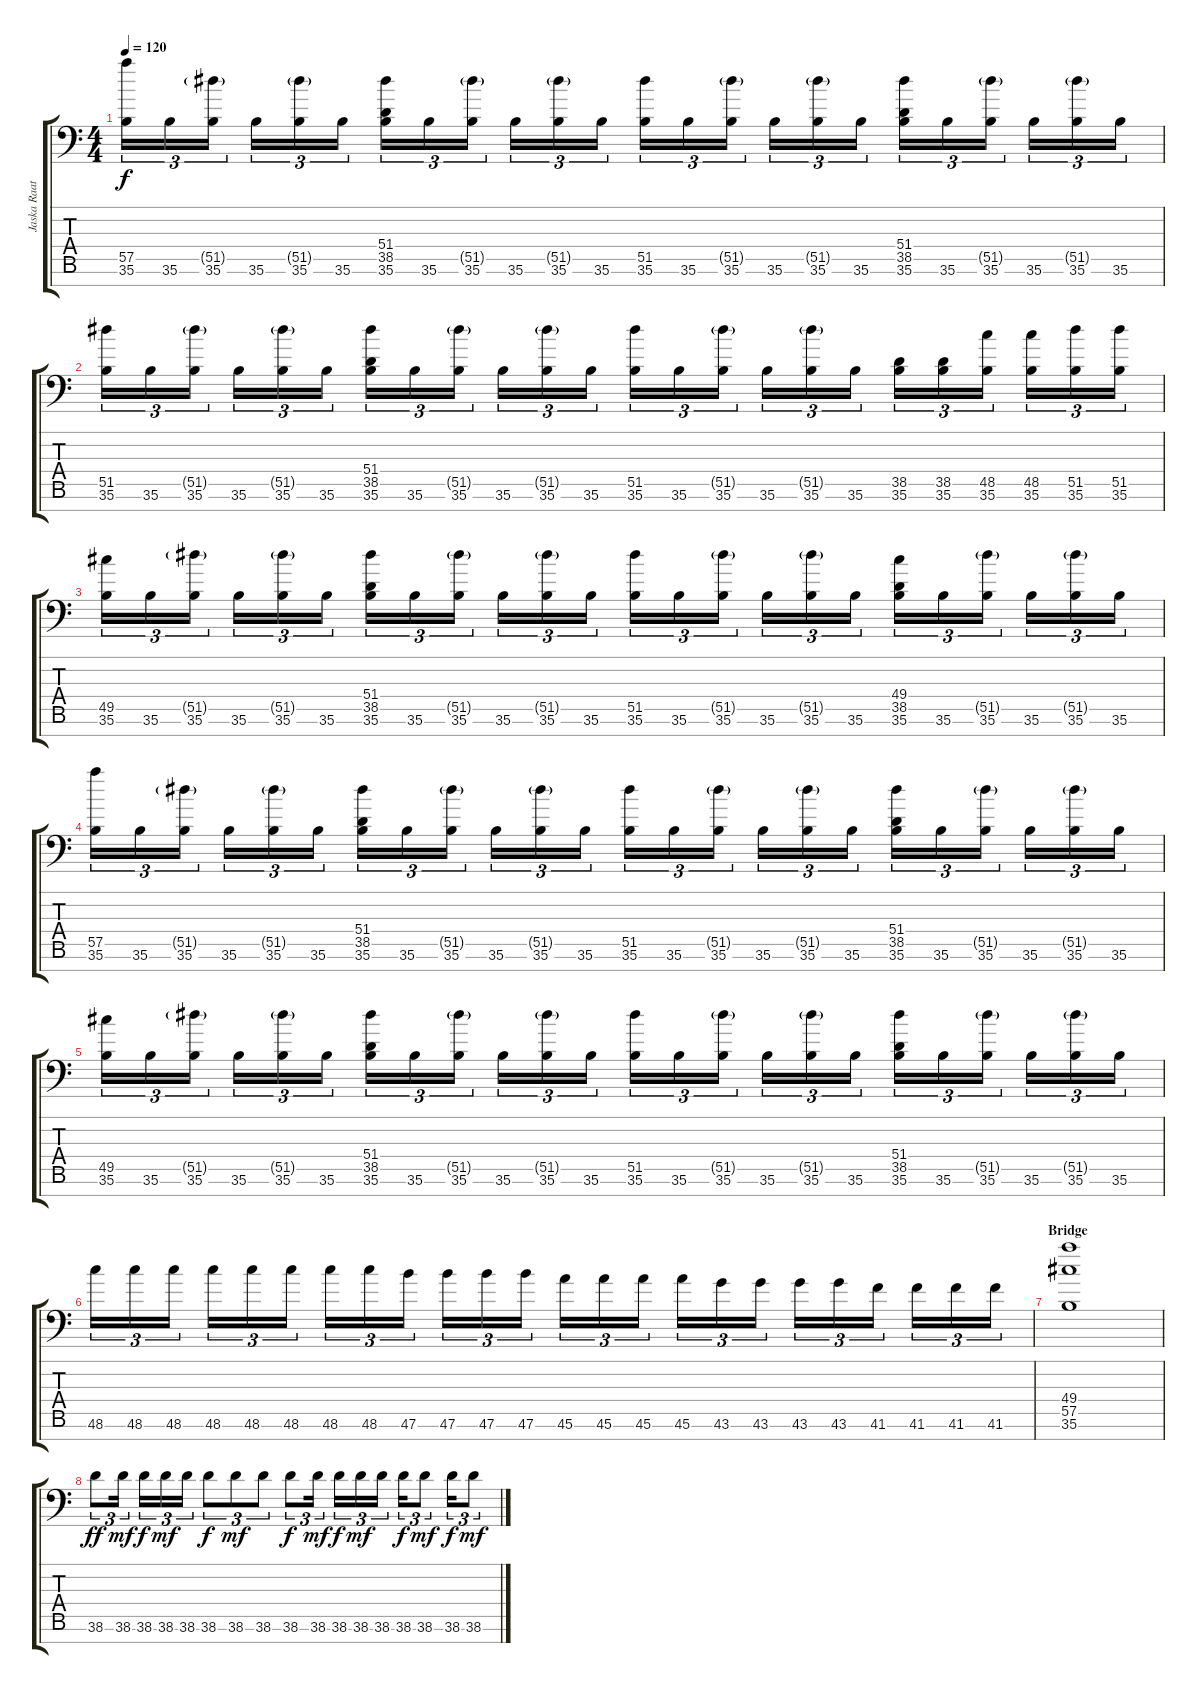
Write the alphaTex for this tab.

\track ("Jaska Raatikainen [Drum]" "Jaska Raat") {instrument acousticgrandpiano}
\staff {score tabs}
\tuning (C-1 C-1 C-1 C-1 C-1 C-1 C-1) {hide}
\ts (4 4)
\tempo 120
\clef f4
\ks c
(57.5 35.6).16{tu (3 2) dy f} 35.6.16{tu (3 2)} (51.5{g} 35.6).16{tu (3 2)} 35.6.16{tu (3 2)} (51.5{g} 35.6).16{tu (3 2)} 35.6.16{tu (3 2)} (51.4 38.5 35.6).16{tu (3 2)} 35.6.16{tu (3 2)} (51.5{g} 35.6).16{tu (3 2)} 35.6.16{tu (3 2)} (51.5{g} 35.6).16{tu (3 2)} 35.6.16{tu (3 2)} (51.5 35.6).16{tu (3 2)} 35.6.16{tu (3 2)} (51.5{g} 35.6).16{tu (3 2)} 35.6.16{tu (3 2)} (51.5{g} 35.6).16{tu (3 2)} 35.6.16{tu (3 2)} (51.4 38.5 35.6).16{tu (3 2)} 35.6.16{tu (3 2)} (51.5{g} 35.6).16{tu (3 2)} 35.6.16{tu (3 2)} (51.5{g} 35.6).16{tu (3 2)} 35.6.16{tu (3 2)} |
(51.5 35.6).16{tu (3 2)} 35.6.16{tu (3 2)} (51.5{g} 35.6).16{tu (3 2)} 35.6.16{tu (3 2)} (51.5{g} 35.6).16{tu (3 2)} 35.6.16{tu (3 2)} (51.4 38.5 35.6).16{tu (3 2)} 35.6.16{tu (3 2)} (51.5{g} 35.6).16{tu (3 2)} 35.6.16{tu (3 2)} (51.5{g} 35.6).16{tu (3 2)} 35.6.16{tu (3 2)} (51.5 35.6).16{tu (3 2)} 35.6.16{tu (3 2)} (51.5{g} 35.6).16{tu (3 2)} 35.6.16{tu (3 2)} (51.5{g} 35.6).16{tu (3 2)} 35.6.16{tu (3 2)} (38.5 35.6).16{tu (3 2)} (38.5 35.6).16{tu (3 2)} (48.5 35.6).16{tu (3 2)} (48.5 35.6).16{tu (3 2)} (51.5 35.6).16{tu (3 2)} (51.5 35.6).16{tu (3 2)} |
(49.5 35.6).16{tu (3 2)} 35.6.16{tu (3 2)} (51.5{g} 35.6).16{tu (3 2)} 35.6.16{tu (3 2)} (51.5{g} 35.6).16{tu (3 2)} 35.6.16{tu (3 2)} (51.4 38.5 35.6).16{tu (3 2)} 35.6.16{tu (3 2)} (51.5{g} 35.6).16{tu (3 2)} 35.6.16{tu (3 2)} (51.5{g} 35.6).16{tu (3 2)} 35.6.16{tu (3 2)} (51.5 35.6).16{tu (3 2)} 35.6.16{tu (3 2)} (51.5{g} 35.6).16{tu (3 2)} 35.6.16{tu (3 2)} (51.5{g} 35.6).16{tu (3 2)} 35.6.16{tu (3 2)} (49.4 38.5 35.6).16{tu (3 2)} 35.6.16{tu (3 2)} (51.5{g} 35.6).16{tu (3 2)} 35.6.16{tu (3 2)} (51.5{g} 35.6).16{tu (3 2)} 35.6.16{tu (3 2)} |
(57.5 35.6).16{tu (3 2)} 35.6.16{tu (3 2)} (51.5{g} 35.6).16{tu (3 2)} 35.6.16{tu (3 2)} (51.5{g} 35.6).16{tu (3 2)} 35.6.16{tu (3 2)} (51.4 38.5 35.6).16{tu (3 2)} 35.6.16{tu (3 2)} (51.5{g} 35.6).16{tu (3 2)} 35.6.16{tu (3 2)} (51.5{g} 35.6).16{tu (3 2)} 35.6.16{tu (3 2)} (51.5 35.6).16{tu (3 2)} 35.6.16{tu (3 2)} (51.5{g} 35.6).16{tu (3 2)} 35.6.16{tu (3 2)} (51.5{g} 35.6).16{tu (3 2)} 35.6.16{tu (3 2)} (51.4 38.5 35.6).16{tu (3 2)} 35.6.16{tu (3 2)} (51.5{g} 35.6).16{tu (3 2)} 35.6.16{tu (3 2)} (51.5{g} 35.6).16{tu (3 2)} 35.6.16{tu (3 2)} |
(49.5 35.6).16{tu (3 2)} 35.6.16{tu (3 2)} (51.5{g} 35.6).16{tu (3 2)} 35.6.16{tu (3 2)} (51.5{g} 35.6).16{tu (3 2)} 35.6.16{tu (3 2)} (51.4 38.5 35.6).16{tu (3 2)} 35.6.16{tu (3 2)} (51.5{g} 35.6).16{tu (3 2)} 35.6.16{tu (3 2)} (51.5{g} 35.6).16{tu (3 2)} 35.6.16{tu (3 2)} (51.5 35.6).16{tu (3 2)} 35.6.16{tu (3 2)} (51.5{g} 35.6).16{tu (3 2)} 35.6.16{tu (3 2)} (51.5{g} 35.6).16{tu (3 2)} 35.6.16{tu (3 2)} (51.4 38.5 35.6).16{tu (3 2)} 35.6.16{tu (3 2)} (51.5{g} 35.6).16{tu (3 2)} 35.6.16{tu (3 2)} (51.5{g} 35.6).16{tu (3 2)} 35.6.16{tu (3 2)} |
48.6.16{tu (3 2)} 48.6.16{tu (3 2)} 48.6.16{tu (3 2)} 48.6.16{tu (3 2)} 48.6.16{tu (3 2)} 48.6.16{tu (3 2)} 48.6.16{tu (3 2)} 48.6.16{tu (3 2)} 47.6.16{tu (3 2)} 47.6.16{tu (3 2)} 47.6.16{tu (3 2)} 47.6.16{tu (3 2)} 45.6.16{tu (3 2)} 45.6.16{tu (3 2)} 45.6.16{tu (3 2)} 45.6.16{tu (3 2)} 43.6.16{tu (3 2)} 43.6.16{tu (3 2)} 43.6.16{tu (3 2)} 43.6.16{tu (3 2)} 41.6.16{tu (3 2)} 41.6.16{tu (3 2)} 41.6.16{tu (3 2)} 41.6.16{tu (3 2)} |
\section ("" "Bridge")
(49.4 57.5 35.6).1 |
38.6.8{tu (3 2) dy ff} 38.6.16{tu (3 2) dy mf} 38.6.16{tu (3 2) dy f} 38.6.16{tu (3 2) dy mf} 38.6.16{tu (3 2)} 38.6.8{tu (3 2) dy f} 38.6.8{tu (3 2) dy mf} 38.6.8{tu (3 2)} 38.6.8{tu (3 2) dy f} 38.6.16{tu (3 2) dy mf} 38.6.16{tu (3 2) dy f} 38.6.16{tu (3 2) dy mf} 38.6.16{tu (3 2)} 38.6.16{tu (3 2) dy f} 38.6.8{tu (3 2) dy mf} 38.6.16{tu (3 2) dy f} 38.6.8{tu (3 2) dy mf}
